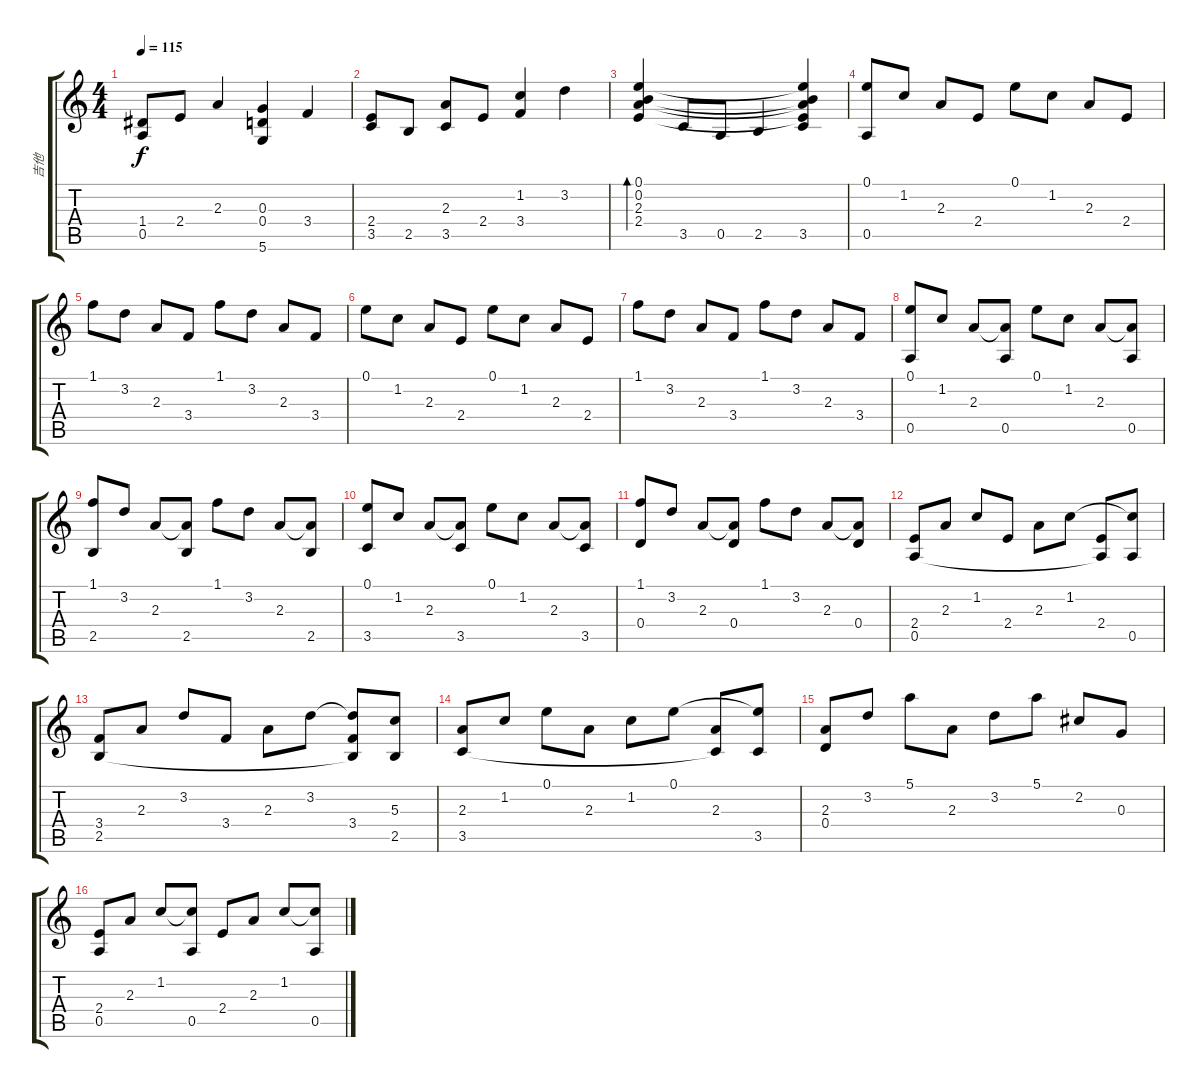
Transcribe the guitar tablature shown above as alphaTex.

\track ("吉他" "吉他") {instrument acousticguitarsteel}
\staff {score tabs}
\tuning (E4 B3 G3 D3 A2 D2) {hide}
\ts (4 4)
\tempo 115
\clef g2
\ks c
(1.4 0.5).8{dy f} 2.4.8 2.3.4 (0.3 0.4 5.6).4 3.4.4 |
(2.4 3.5).8 2.5.8 (2.3 3.5).8 2.4.8 (1.2 3.4).4 3.2.4 |
(0.1 0.2 2.3 2.4).4{bd 480} 3.5.8 0.5.8 2.5.4 (0.1{t} 0.2{t} 2.3{t} 2.4{t} 3.5).4 |
(0.1 0.5).8 1.2.8 2.3.8 2.4.8 0.1.8 1.2.8 2.3.8 2.4.8 |
1.1.8 3.2.8 2.3.8 3.4.8 1.1.8 3.2.8 2.3.8 3.4.8 |
0.1.8 1.2.8 2.3.8 2.4.8 0.1.8 1.2.8 2.3.8 2.4.8 |
1.1.8 3.2.8 2.3.8 3.4.8 1.1.8 3.2.8 2.3.8 3.4.8 |
(0.1 0.5).8 1.2.8 2.3.8 (2.3{t} 0.5).8 0.1.8 1.2.8 2.3.8 (2.3{t} 0.5).8 |
(1.1 2.5).8 3.2.8 2.3.8 (2.3{t} 2.5).8 1.1.8 3.2.8 2.3.8 (2.3{t} 2.5).8 |
(0.1 3.5).8 1.2.8 2.3.8 (2.3{t} 3.5).8 0.1.8 1.2.8 2.3.8 (2.3{t} 3.5).8 |
(1.1 0.4).8 3.2.8 2.3.8 (2.3{t} 0.4).8 1.1.8 3.2.8 2.3.8 (2.3{t} 0.4).8 |
(2.4 0.5).8 2.3.8 1.2.8 2.4.8 2.3.8 1.2.8 (2.4 0.5{t}).8 (1.2{t} 0.5).8 |
(3.4 2.5).8 2.3.8 3.2.8 3.4.8 2.3.8 3.2.8 (3.2{t} 3.4 2.5{t}).8 (5.3 2.5).8 |
(2.3 3.5).8 1.2.8 0.1.8 2.3.8 1.2.8 0.1.8 (2.3 3.5{t}).8 (0.1{t} 3.5).8 |
(2.3 0.4).8 3.2.8 5.1.8 2.3.8 3.2.8 5.1.8 2.2.8 0.3.8 |
(2.4 0.5).8 2.3.8 1.2.8 (1.2{t} 0.5).8 2.4.8 2.3.8 1.2.8 (1.2{t} 0.5).8
